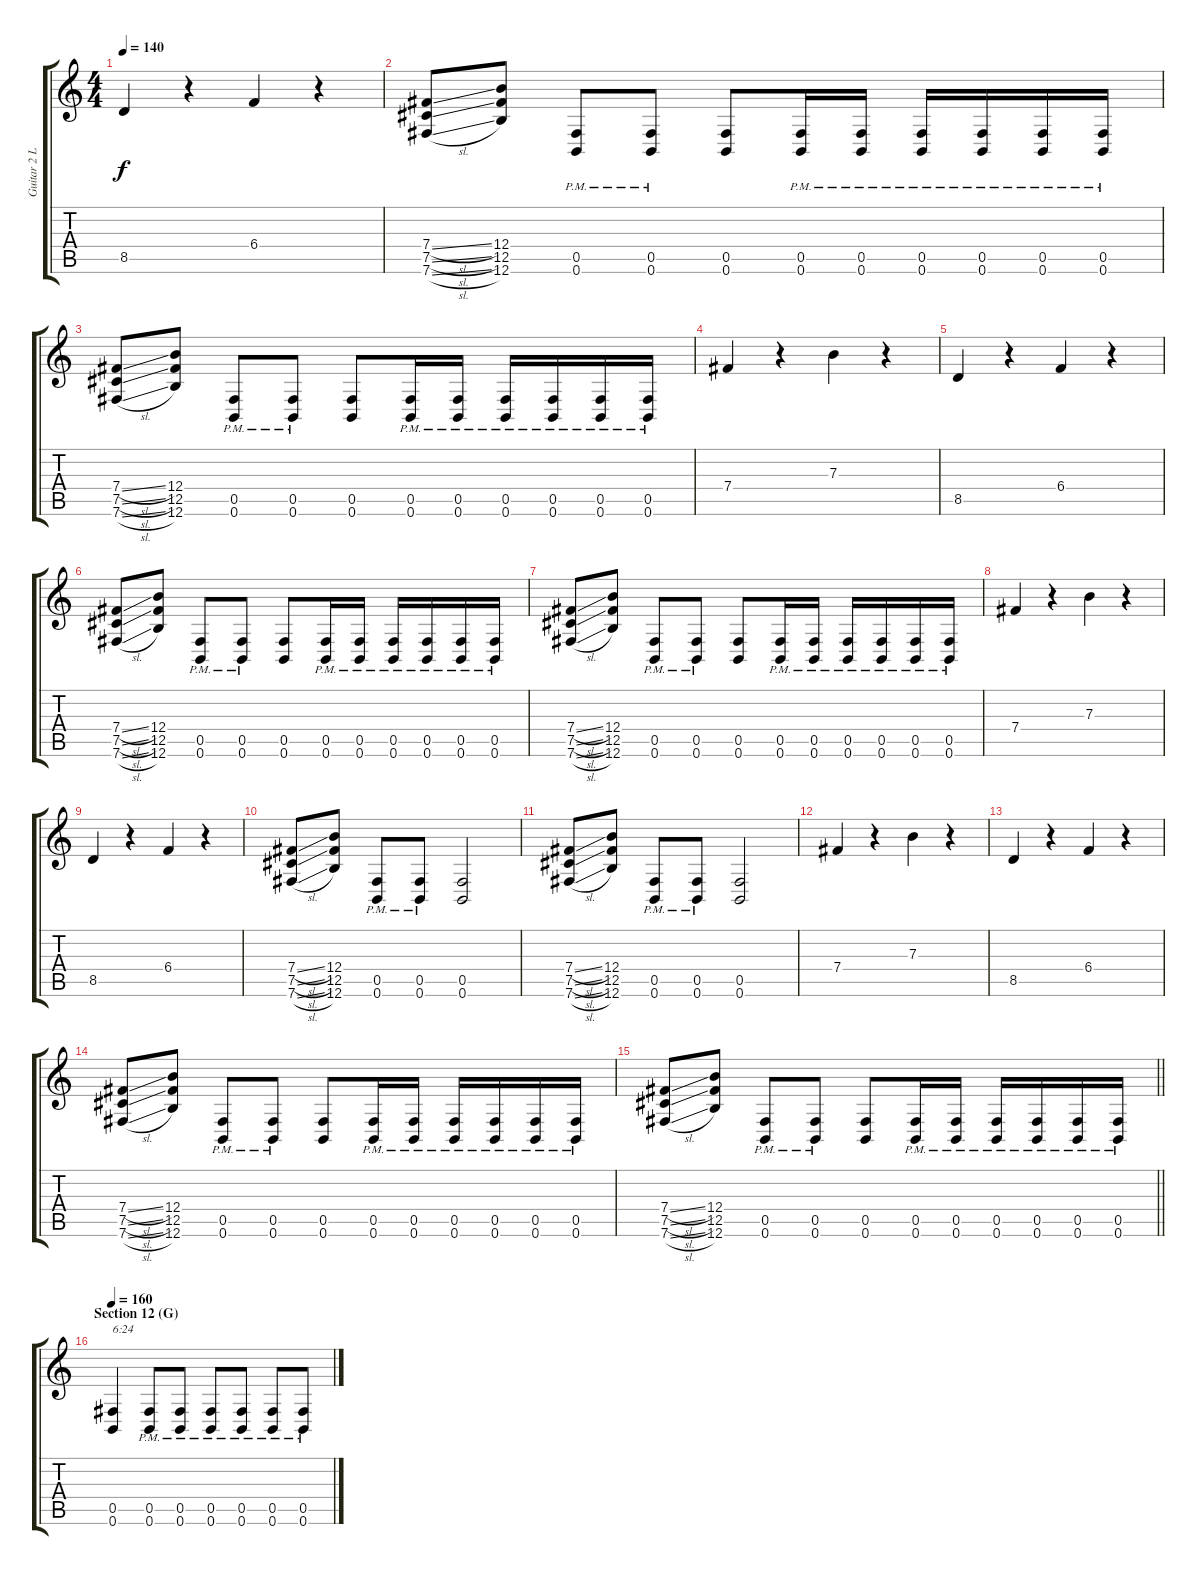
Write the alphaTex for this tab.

\track ("Guitar 2 Lead" "Guitar 2 L") {instrument distortionguitar}
\staff {score tabs}
\tuning (E4 B3 E3 B2 Gb2 B1) {hide}
\ts (4 4)
\tempo 140
\clef g2
\ks c
8.5.4{dy f} r.4 6.4.4 r.4 |
(7.4{sl} 7.5{sl} 7.6{sl}).8 (12.4 12.5 12.6).8 (0.5{pm} 0.6).8 (0.5{pm} 0.6).8 (0.5 0.6).8 (0.5{pm} 0.6).16 (0.5{pm} 0.6).16 (0.5{pm} 0.6).16 (0.5{pm} 0.6).16 (0.5{pm} 0.6{pm}).16 (0.5{pm} 0.6{pm}).16 |
(7.4{sl} 7.5{sl} 7.6{sl}).8 (12.4 12.5 12.6).8 (0.5{pm} 0.6).8 (0.5{pm} 0.6).8 (0.5 0.6).8 (0.5{pm} 0.6{pm}).16 (0.5{pm} 0.6{pm}).16 (0.5{pm} 0.6{pm}).16 (0.5{pm} 0.6{pm}).16 (0.5{pm} 0.6{pm}).16 (0.5{pm} 0.6{pm}).16 |
7.4.4 r.4 7.3.4 r.4 |
8.5.4 r.4 6.4.4 r.4 |
(7.4{sl} 7.5{sl} 7.6{sl}).8 (12.4 12.5 12.6).8 (0.5{pm} 0.6).8 (0.5{pm} 0.6).8 (0.5 0.6).8 (0.5{pm} 0.6).16 (0.5{pm} 0.6).16 (0.5{pm} 0.6).16 (0.5{pm} 0.6).16 (0.5{pm} 0.6{pm}).16 (0.5{pm} 0.6{pm}).16 |
(7.4{sl} 7.5{sl} 7.6{sl}).8 (12.4 12.5 12.6).8 (0.5{pm} 0.6).8 (0.5{pm} 0.6).8 (0.5 0.6).8 (0.5{pm} 0.6{pm}).16 (0.5{pm} 0.6{pm}).16 (0.5{pm} 0.6{pm}).16 (0.5{pm} 0.6{pm}).16 (0.5{pm} 0.6{pm}).16 (0.5{pm} 0.6{pm}).16 |
7.4.4 r.4 7.3.4 r.4 |
8.5.4 r.4 6.4.4 r.4 |
(7.4{sl} 7.5{sl} 7.6{sl}).8 (12.4 12.5 12.6).8 (0.5{pm} 0.6).8 (0.5{pm} 0.6).8 (0.5 0.6).2 |
(7.4{sl} 7.5{sl} 7.6{sl}).8 (12.4 12.5 12.6).8 (0.5{pm} 0.6).8 (0.5{pm} 0.6).8 (0.5 0.6).2 |
7.4.4 r.4 7.3.4 r.4 |
8.5.4 r.4 6.4.4 r.4 |
(7.4{sl} 7.5{sl} 7.6{sl}).8 (12.4 12.5 12.6).8 (0.5{pm} 0.6).8 (0.5{pm} 0.6).8 (0.5 0.6).8 (0.5{pm} 0.6).16 (0.5{pm} 0.6).16 (0.5{pm} 0.6).16 (0.5{pm} 0.6).16 (0.5{pm} 0.6{pm}).16 (0.5{pm} 0.6{pm}).16 |
\barLineRight lightlight
(7.4{sl} 7.5{sl} 7.6{sl}).8 (12.4 12.5 12.6).8 (0.5{pm} 0.6).8 (0.5{pm} 0.6).8 (0.5 0.6).8 (0.5{pm} 0.6{pm}).16 (0.5{pm} 0.6{pm}).16 (0.5{pm} 0.6{pm}).16 (0.5{pm} 0.6{pm}).16 (0.5{pm} 0.6{pm}).16 (0.5{pm} 0.6{pm}).16 |
\section ("" "Section 12 (G)")
\tempo 160
(0.5 0.6).4{txt "6:24"} (0.5{pm} 0.6).8 (0.5{pm} 0.6).8 (0.5{pm} 0.6).8 (0.5{pm} 0.6).8 (0.5{pm} 0.6).8 (0.5{pm} 0.6).8
